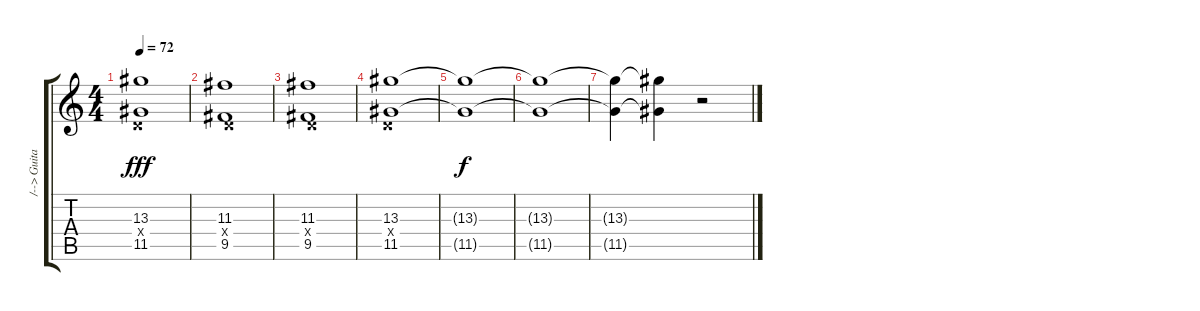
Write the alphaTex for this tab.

\track ("/--> Guitarra Distosion <---/" "/--> Guita") {instrument distortionguitar}
\staff {score tabs}
\tuning (E4 B3 G3 D3 A2 E2) {hide}
\ts (4 4)
\tempo 72
\clef g2
\ks c
(13.3 0.4{x} 11.5).1{dy fff} |
(11.3 0.4{x} 9.5).1 |
(11.3 0.4{x} 9.5).1 |
(13.3 0.4{x} 11.5).1 |
(13.3{t} 11.5{t}).1{dy f} |
(13.3{t} 11.5{t}).1 |
(13.3{t} 11.5{t}).4 (13.3{t} 11.5{t}).4 r.2
